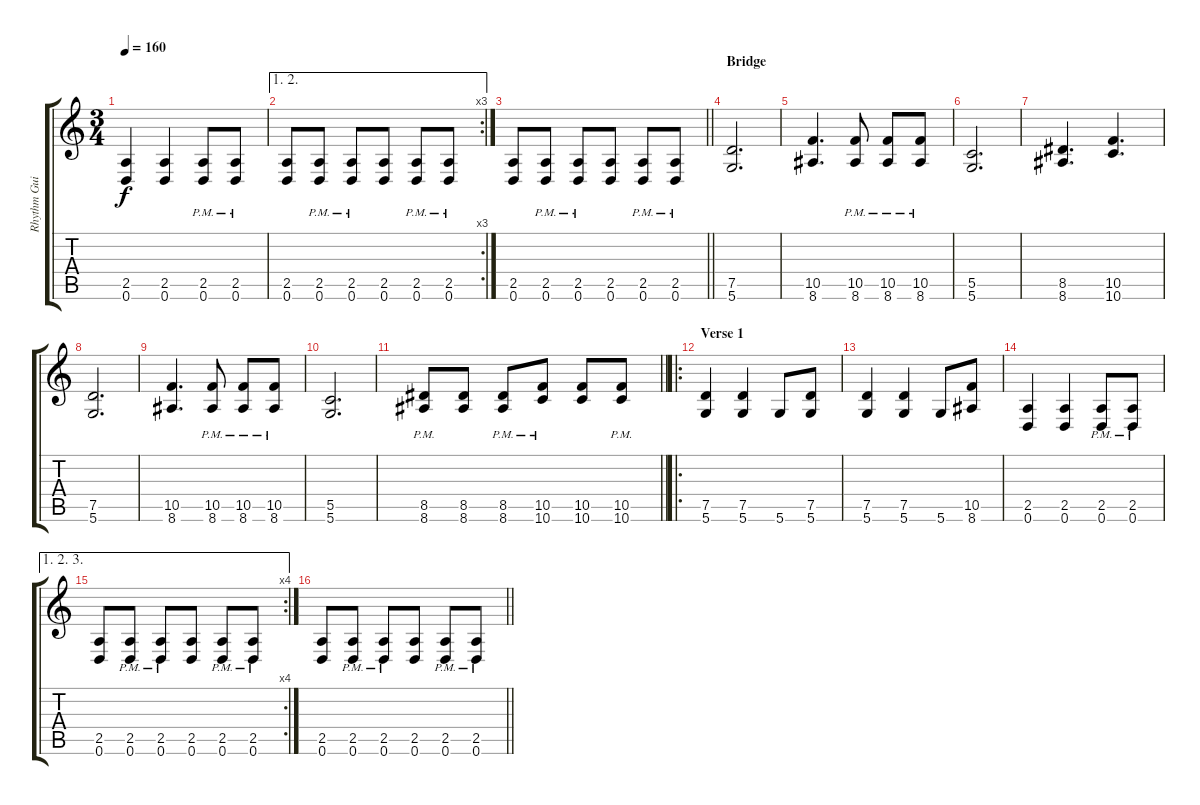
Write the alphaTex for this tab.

\track ("Rhythm Guitar" "Rhythm Gui") {instrument distortionguitar}
\staff {score tabs}
\tuning (D4 A3 F3 C3 G2 D2) {hide}
\ts (3 4)
\tempo 160
\clef g2
\ks c
(2.5 0.6).4{dy f} (2.5 0.6).4 (2.5{pm} 0.6{pm}).8 (2.5{pm} 0.6{pm}).8 |
\ae (1 2)
\rc 3
(2.5 0.6).8 (2.5{pm} 0.6{pm}).8 (2.5{pm} 0.6{pm}).8 (2.5 0.6).8 (2.5{pm} 0.6{pm}).8 (2.5{pm} 0.6{pm}).8 |
\barLineRight lightlight
(2.5 0.6).8 (2.5{pm} 0.6{pm}).8 (2.5{pm} 0.6{pm}).8 (2.5 0.6).8 (2.5{pm} 0.6{pm}).8 (2.5{pm} 0.6{pm}).8 |
\section ("" "Bridge")
(7.5 5.6).2{d} |
(10.5 8.6).4{d} (10.5{pm} 8.6{pm}).8 (10.5{pm} 8.6{pm}).8 (10.5{pm} 8.6{pm}).8 |
(5.5 5.6).2{d} |
(8.5 8.6).4{d} (10.5 10.6).4{d} |
(7.5 5.6).2{d} |
(10.5 8.6).4{d} (10.5{pm} 8.6{pm}).8 (10.5{pm} 8.6{pm}).8 (10.5{pm} 8.6{pm}).8 |
(5.5 5.6).2{d} |
\barLineRight lightlight
(8.5{pm} 8.6{pm}).8 (8.5 8.6).8 (8.5{pm} 8.6{pm}).8 (10.5{pm} 10.6{pm}).8 (10.5 10.6).8 (10.5{pm} 10.6{pm}).8 |
\ro
\section ("" "Verse 1")
(7.5 5.6).4 (7.5 5.6).4 5.6.8 (7.5 5.6).8 |
(7.5 5.6).4 (7.5 5.6).4 5.6.8 (10.5 8.6).8 |
(2.5 0.6).4 (2.5 0.6).4 (2.5{pm} 0.6{pm}).8 (2.5{pm} 0.6{pm}).8 |
\ae (1 2 3)
\rc 4
(2.5 0.6).8 (2.5{pm} 0.6{pm}).8 (2.5{pm} 0.6{pm}).8 (2.5 0.6).8 (2.5{pm} 0.6{pm}).8 (2.5{pm} 0.6{pm}).8 |
\barLineRight lightlight
(2.5 0.6).8 (2.5{pm} 0.6{pm}).8 (2.5{pm} 0.6{pm}).8 (2.5 0.6).8 (2.5{pm} 0.6{pm}).8 (2.5{pm} 0.6{pm}).8
